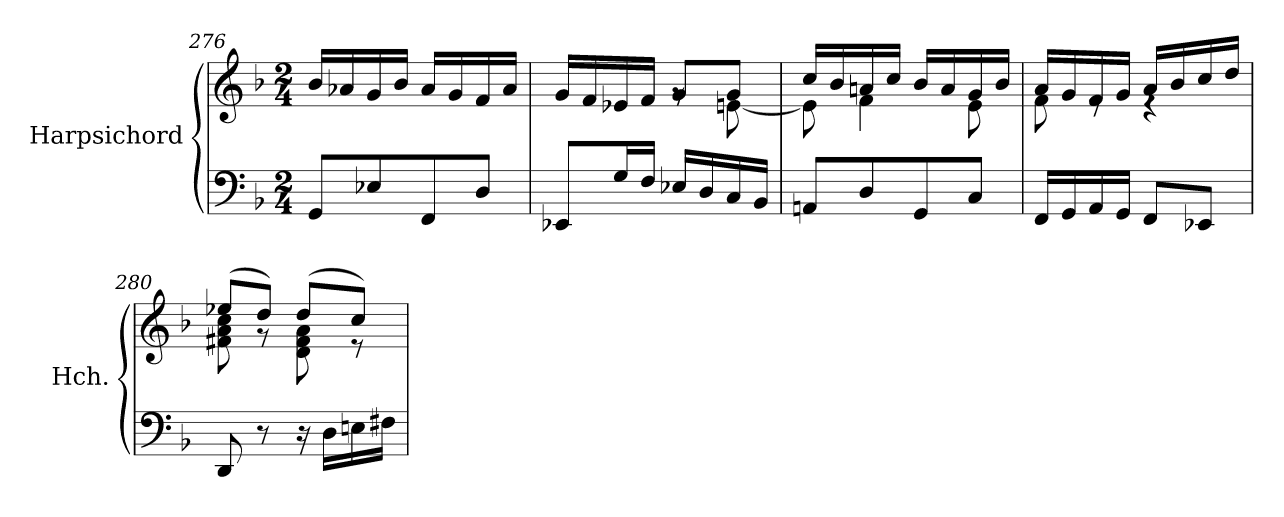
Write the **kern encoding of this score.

**kern	**kern
*part1	*part1
*staff2	*staff1
*I"Harpsichord	*
*I'Hch.	*
*clefF4	*clefG2
*k[b-]	*k[b-]
*M2/4	*M2/4
=276	=276
8GG/L	16b-/LL
.	16a-X/
8E-X/	16g/
.	16b-/JJ
8FF/	16a-/LL
.	16g/
8D/J	16f/
.	16a-/JJ
!!LO:LB:g=z
=277	=277
*	*^
8EE-X/L	16g/LL	4ryy
.	16f/	.
16G/L	16e-X/	.
16F/JJ	16f/JJ	.
16E-X/LL	8g/L	8rg
16D/	.	.
16C/	8g/J	[8en\
16BB-/JJ	.	.
=278	=278	=278
8AAn/L	16cc/LL	8e\]
.	16b-/	.
8D/	16an/	4f\
.	16cc/JJ	.
8GG/	16b-/LL	.
.	16a/	.
8C/J	16g/	8e\
.	16b-/JJ	.
=279	=279	=279
16FF/LL	16a/LL	8f\
16GG/	16g/	.
16AA/	16f/	8re
16GG/JJ	16g/JJ	.
8FF/L	16a/LL	4re
.	16b-/	.
8EE-X/J	16cc/	.
.	16dd/JJ	.
=280	=280	=280
8DD/	(8ee-X/L	8f#X\ 8a\ 8cc\
8r	8dd/J)	8r
16r	(8dd/L	8d\ 8f#\ 8a\
16D\LL	.	.
16En\	8cc/J)	8r
16F#X\JJ	.	.
*	*v	*v
=	=
*-	*-
